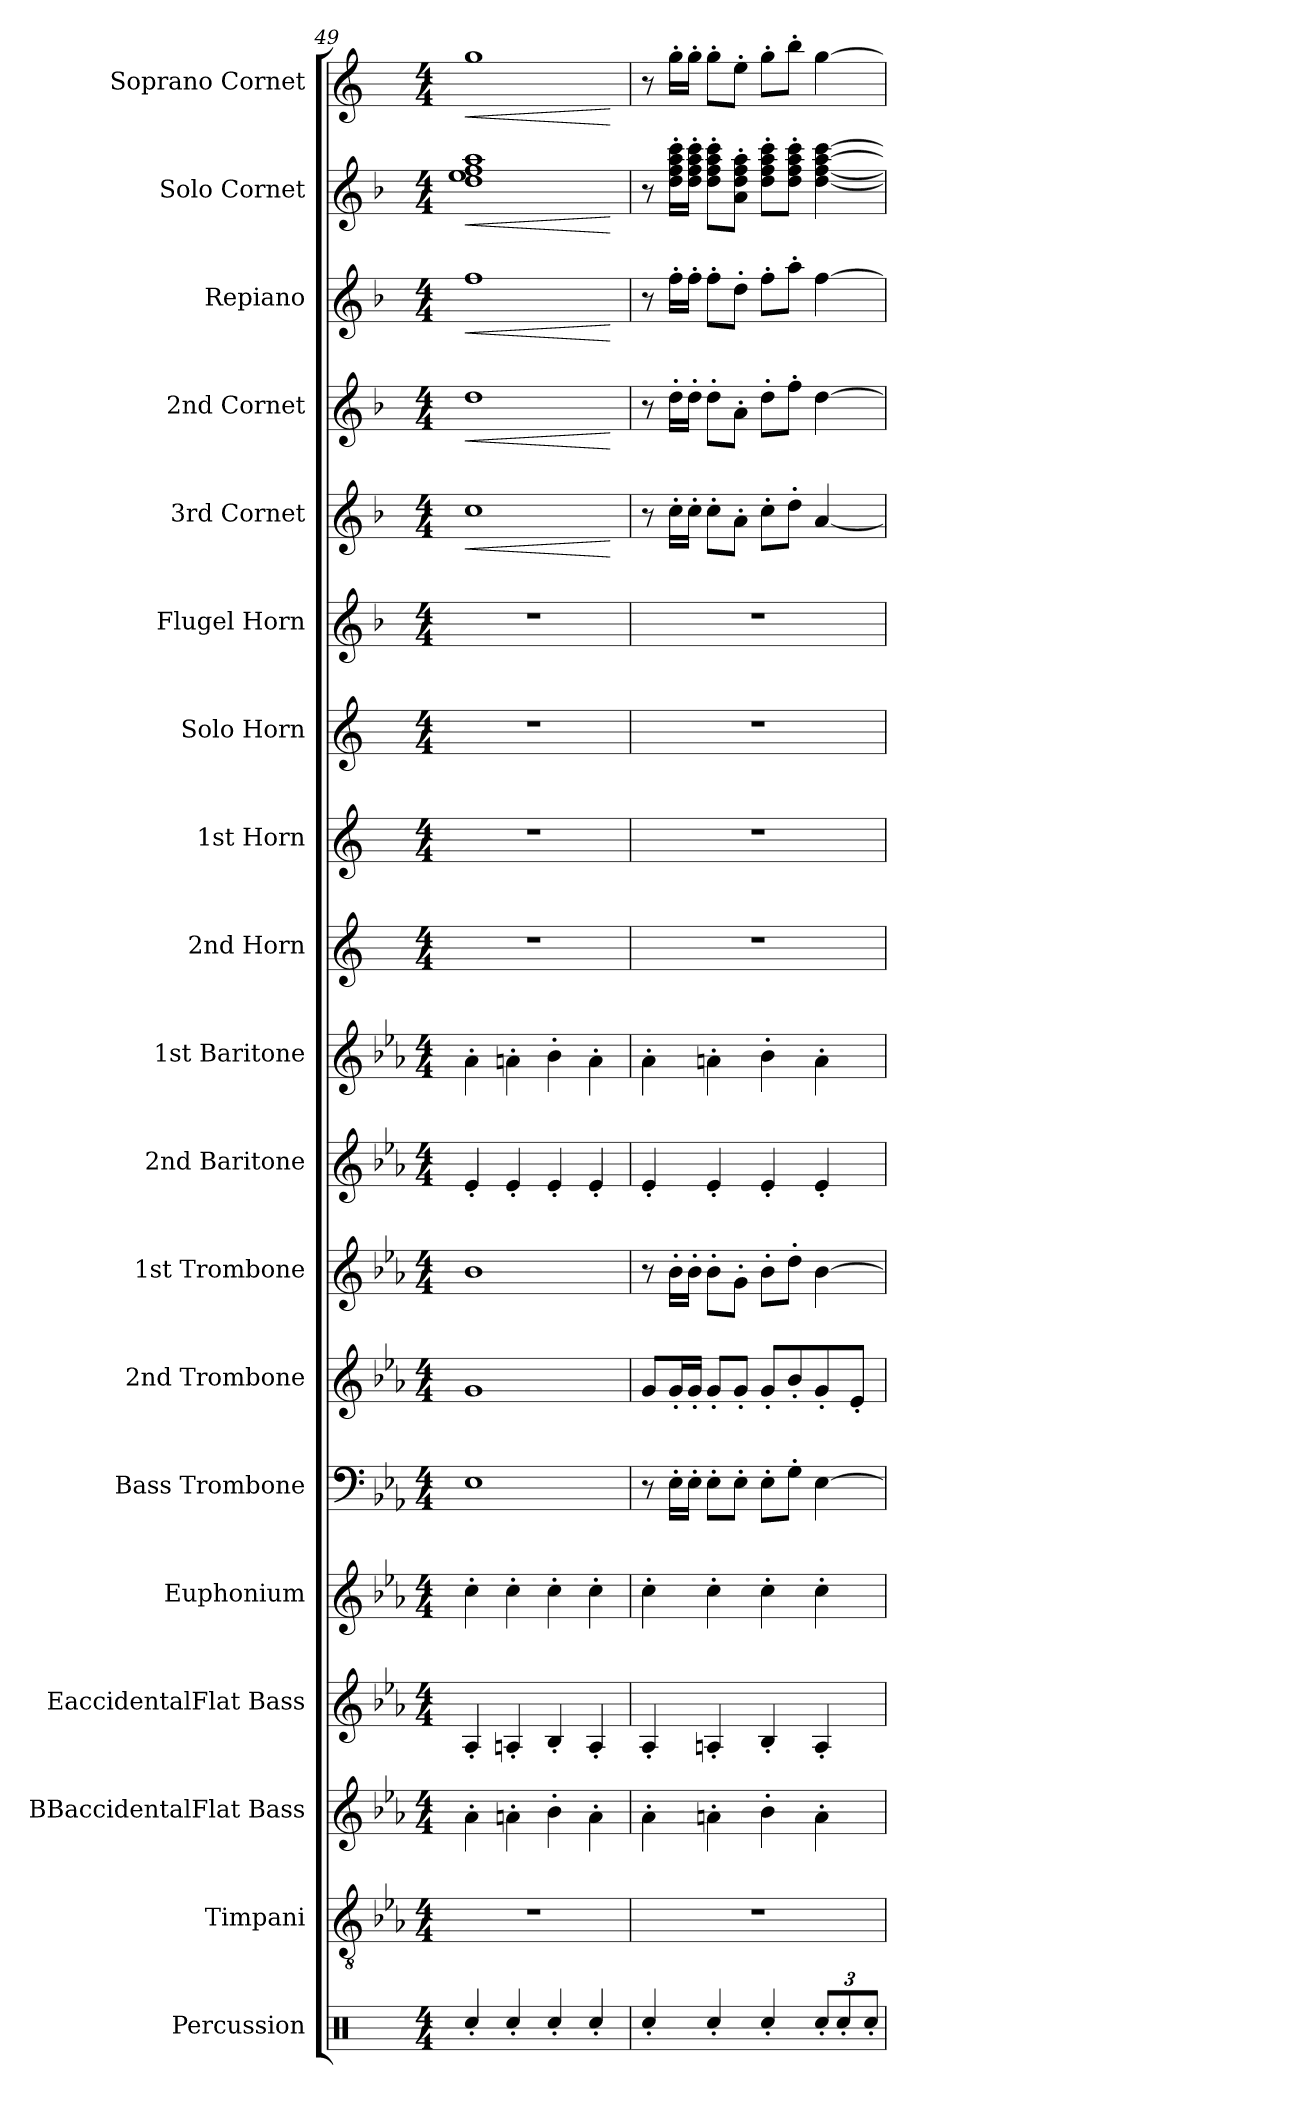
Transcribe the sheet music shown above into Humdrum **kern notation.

**kern	**kern	**kern	**kern	**kern	**kern	**kern	**kern	**kern	**kern	**kern	**kern	**kern	**kern	**kern	**dynam	**kern	**dynam	**kern	**dynam	**kern	**dynam	**kern	**dynam
*part19	*part18	*part17	*part16	*part15	*part14	*part13	*part12	*part11	*part10	*part9	*part8	*part7	*part6	*part5	*part5	*part4	*part4	*part3	*part3	*part2	*part2	*part1	*part1
*staff19	*staff18	*staff17	*staff16	*staff15	*staff14	*staff13	*staff12	*staff11	*staff10	*staff9	*staff8	*staff7	*staff6	*staff5	*staff5	*staff4	*staff4	*staff3	*staff3	*staff2	*staff2	*staff1	*staff1
*I"Percussion	*I"Timpani	*I"BBaccidentalFlat Bass	*I"EaccidentalFlat Bass	*I"Euphonium	*I"Bass Trombone	*I"2nd Trombone	*I"1st Trombone	*I"2nd Baritone	*I"1st Baritone	*I"2nd Horn	*I"1st Horn	*I"Solo Horn	*I"Flugel Horn	*I"3rd Cornet	*	*I"2nd Cornet	*	*I"Repiano	*	*I"Solo Cornet	*	*I"Soprano Cornet	*
*I'Perc.	*I'Timp.	*I'BBaccidentalFlat B.	*I'EaccidentalFlat B.	*I'Euph.	*I'Bs. Trb.	*I'2ndTrb.	*I'1st Trb.	*I'2ndBari.	*I'1st Bari.	*I'2nd Hn.	*I'1st Hn.	*I'Solo Hn.	*I'Flghn.	*I'3rd Cnt.	*	*I'2nd Cnt.	*	*I'Rep.	*	*I'Solo Cnt.	*	*I'Sop. Cnt.	*
*clefX	*clefGv2	*clefG2	*clefG2	*clefG2	*clefF4	*clefG2	*clefG2	*clefG2	*clefG2	*clefG2	*clefG2	*clefG2	*clefG2	*clefG2	*	*clefG2	*	*clefG2	*	*clefG2	*	*clefG2	*
*	*	*ITrd15c26	*ITrd12c21	*ITrd8c14	*	*ITrd8c14	*ITrd8c14	*ITrd8c14	*ITrd8c14	*ITrd5c9	*ITrd5c9	*ITrd5c9	*ITrd1c2	*ITrd1c2	*	*ITrd1c2	*	*ITrd1c2	*	*ITrd1c2	*	*ITrd-2c-3	*
*k[]	*k[b-e-a-]	*k[b-e-a-]	*k[b-e-a-]	*k[b-e-a-]	*k[b-e-a-]	*k[b-e-a-]	*k[b-e-a-]	*k[b-e-a-]	*k[b-e-a-]	*k[b-e-a-]	*k[b-e-a-]	*k[b-e-a-]	*k[b-e-a-]	*k[b-e-a-]	*	*k[b-e-a-]	*	*k[b-e-a-]	*	*k[b-e-a-]	*	*k[b-e-a-]	*
*M4/4	*M4/4	*M4/4	*M4/4	*M4/4	*M4/4	*M4/4	*M4/4	*M4/4	*M4/4	*M4/4	*M4/4	*M4/4	*M4/4	*M4/4	*	*M4/4	*	*M4/4	*	*M4/4	*	*M4/4	*
=49	=49	=49	=49	=49	=49	=49	=49	=49	=49	=49	=49	=49	=49	=49	=49	=49	=49	=49	=49	=49	=49	=49	=49
!	!	!	!	!	!	!	!	!	!	!	!	!	!	!	!LO:HP:b	!	!LO:HP:b	!	!LO:HP:b	!	!LO:HP:b	!	!LO:HP:b
4Rcc'/	1r	4AA-'\	4AA-'/	4c'\	1E-	1G	1B-	4E-'/	4A-'\	1r	1r	1r	1r	1b-	<	1cc	<	1ee-	<	1cc 1dd 1ee- 1gg	<	1bb-	<
4Rcc'/	.	4AAn'\	4AAn'/	4c'\	.	.	.	4E-'/	4An'\	.	.	.	.	.	.	.	.	.	.	.	.	.	.
4Rcc'/	.	4BB-'\	4BB-'/	4c'\	.	.	.	4E-'/	4B-'\	.	.	.	.	.	.	.	.	.	.	.	.	.	.
4Rcc'/	.	4AA'\	4AA'/	4c'\	.	.	.	4E-'/	4A'\	.	.	.	.	.	.	.	.	.	.	.	.	.	.
.	.	.	.	.	.	.	.	.	.	.	.	.	.	.	[	.	[	.	[	.	[	.	[
!!LO:PB:g=z
=50	=50	=50	=50	=50	=50	=50	=50	=50	=50	=50	=50	=50	=50	=50	=50	=50	=50	=50	=50	=50	=50	=50	=50
4Rcc'/	1r	4AA-'\	4AA-'/	4c'\	8r	8G/L	8r	4E-'/	4A-'\	1r	1r	1r	1r	8r	.	8r	.	8r	.	8r	.	8r	.
.	.	.	.	.	16E-'\LL	16G'/L	16B-'\LL	.	.	.	.	.	.	16b-'\LL	.	16cc'\LL	.	16ee-'\LL	.	16cc\' 16ee-\' 16gg\' 16bb-\'LL	.	16bb-'\LL	.
.	.	.	.	.	16E-'\JJ	16G'/JJ	16B-'\JJ	.	.	.	.	.	.	16b-'\JJ	.	16cc'\JJ	.	16ee-'\JJ	.	16cc\' 16ee-\' 16gg\' 16bb-\'JJ	.	16bb-'\JJ	.
4Rcc'/	.	4AAn'\	4AAn'/	4c'\	8E-'\L	8G'/L	8B-'\L	4E-'/	4An'\	.	.	.	.	8b-'\L	.	8cc'\L	.	8ee-'\L	.	8cc\' 8ee-\' 8gg\' 8bb-\'L	.	8bb-'\L	.
.	.	.	.	.	8E-'\J	8G'/J	8G'\J	.	.	.	.	.	.	8g'\J	.	8g'\J	.	8cc'\J	.	8g\' 8cc\' 8ee-\' 8gg\'J	.	8gg'\J	.
4Rcc'/	.	4BB-'\	4BB-'/	4c'\	8E-'\L	8G'/L	8B-'\L	4E-'/	4B-'\	.	.	.	.	8b-'\L	.	8cc'\L	.	8ee-'\L	.	8cc\' 8ee-\' 8gg\' 8bb-\'L	.	8bb-'\L	.
.	.	.	.	.	8G'\J	8B-'/	8d'\J	.	.	.	.	.	.	8cc'\J	.	8ee-'\J	.	8gg'\J	.	8cc\' 8ee-\' 8gg\' 8bb-\'J	.	8ddd'\J	.
*Xbrackettup	*	*	*	*	*	*	*	*	*	*	*	*	*	*	*	*	*	*	*	*	*	*	*
12Rcc'/L	.	4AA'\	4AA'/	4c'\	[4E-\	8G'/	[4B-\	4E-'/	4A'\	.	.	.	.	[4g/	.	[4cc\	.	[4ee-\	.	[4cc\ [4ee-\ [4gg\ [4bb-\	.	[4bb-\	.
12Rcc'/	.	.	.	.	.	.	.	.	.	.	.	.	.	.	.	.	.	.	.	.	.	.	.
.	.	.	.	.	.	8E-'/J	.	.	.	.	.	.	.	.	.	.	.	.	.	.	.	.	.
12Rcc'/J	.	.	.	.	.	.	.	.	.	.	.	.	.	.	.	.	.	.	.	.	.	.	.
=	=	=	=	=	=	=	=	=	=	=	=	=	=	=	=	=	=	=	=	=	=	=	=
*-	*-	*-	*-	*-	*-	*-	*-	*-	*-	*-	*-	*-	*-	*-	*-	*-	*-	*-	*-	*-	*-	*-	*-
